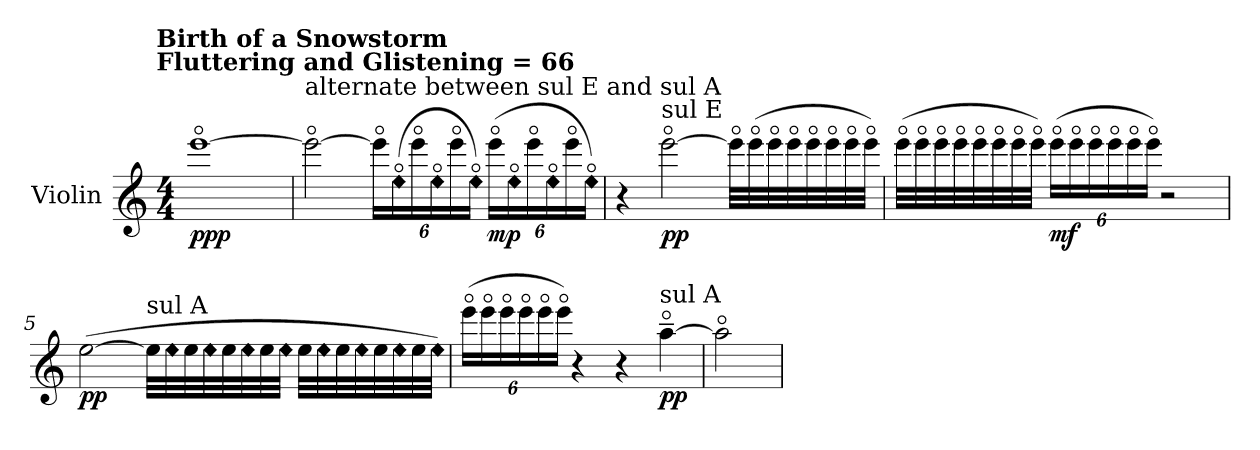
**kern	**dynam
*part1	*part1
*staff1	*staff1
*I"Violin	*
*I'Vln.	*
*clefG2	*
*k[]	*
!!LO:TX:omd:t=Birth of a Snowstorm  \nFluttering and Glistening  = 66
*M4/4	*
*MM66	*
=1	=1
!	!LO:DY:b
[1eeeo	ppp
=2	=2
!LO:TX:a:t=alternate between sul E and sul A	!
2eeeo\_	.
*Xbrackettup	*
24eeeo\LL]	.
!LO:N:head=diamond	!
(>24eeo\	.
24eeeo\	.
!LO:N:head=diamond	!
24eeo\	.
24eeeo\	.
!LO:N:head=diamond	!
24eeo\JJ)	.
!	!LO:DY:b
(>24eeeo\LL	mp
!LO:N:head=diamond	!
24eeo\	.
24eeeo\	.
!LO:N:head=diamond	!
24eeo\	.
24eeeo\	.
!LO:N:head=diamond	!
24eeo\JJ)	.
=3	=3
4r	.
!LO:TX:a:t=sul E	!
!	!LO:DY:b
[2eeeo\	pp
32eeeo\LLL]	.
(>32eeeo\	.
32eeeo\	.
32eeeo\	.
32eeeo\	.
32eeeo\	.
32eeeo\	.
32eeeo\JJJ)	.
!!LO:LB:g=z
=4	=4
(>32eeeo\LLL	.
32eeeo\	.
32eeeo\	.
32eeeo\	.
32eeeo\	.
32eeeo\	.
32eeeo\	.
32eeeo\JJJ)	.
!	!LO:DY:b
(>24eeeo\LL	mf
24eeeo\	.
24eeeo\	.
24eeeo\	.
24eeeo\	.
24eeeo\JJ)	.
2r	.
=5	=5
!	!LO:DY:b
(>[2ee\	pp
!LO:TX:a:t=sul A	!
32ee\LLL]	.
!LO:N:head=diamond	!
32ee\	.
32ee\	.
!LO:N:head=diamond	!
32ee\	.
32ee\	.
!LO:N:head=diamond	!
32ee\	.
32ee\	.
!LO:N:head=diamond	!
32ee\JJJ	.
32ee\LLL	.
!LO:N:head=diamond	!
32ee\	.
32ee\	.
!LO:N:head=diamond	!
32ee\	.
32ee\	.
!LO:N:head=diamond	!
32ee\	.
32ee\	.
!LO:N:head=diamond	!
32ee\JJJ)	.
!!LO:LB:g=z
=6	=6
(>24eeeo\LL	.
24eeeo\	.
24eeeo\	.
24eeeo\	.
24eeeo\	.
24eeeo\JJ)	.
4r	.
4r	.
!LO:TX:a:t=sul A	!
!	!LO:DY:b
[4aa~o\	pp
=7	=7
2aao\]	.
=	=
*-	*-
